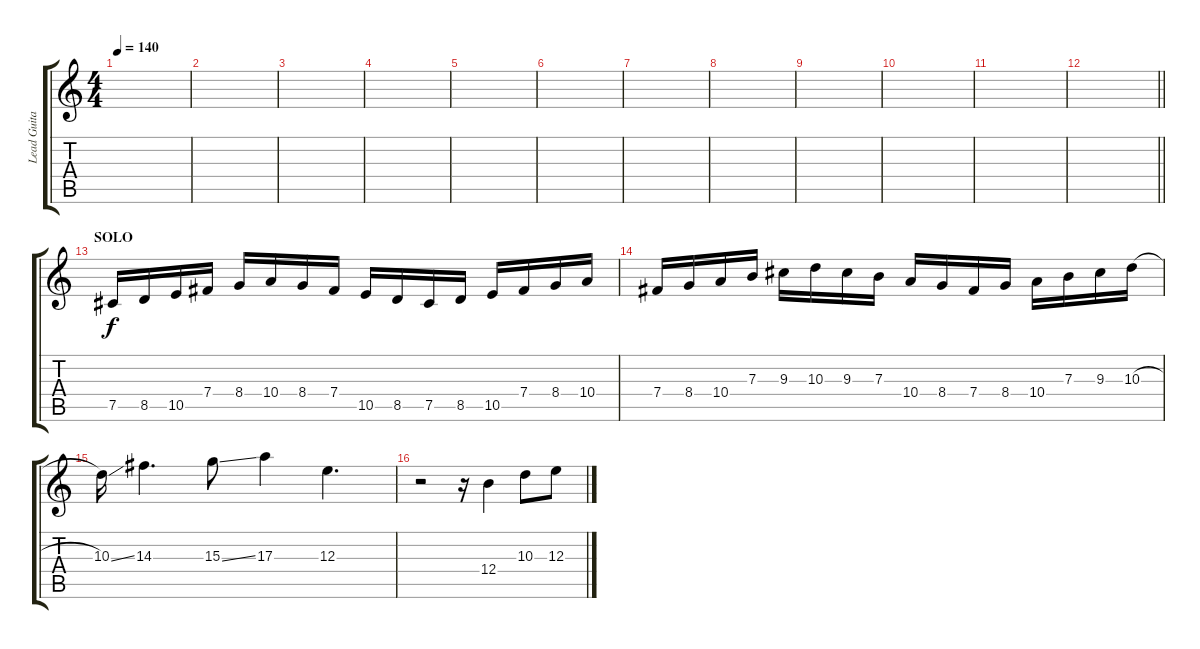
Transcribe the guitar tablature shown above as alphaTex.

\track ("Lead Guitar" "Lead Guita") {instrument distortionguitar}
\staff {score tabs}
\tuning (Db4 Ab3 E3 B2 Gb2 B1) {hide}
\ts (4 4)
\tempo 140
\clef g2
\ks c
|
|
|
|
|
|
|
|
|
|
|
\barLineRight lightlight
|
\section ("" "SOLO")
7.5.16 8.5.16 10.5.16 7.4.16 8.4.16 10.4.16 8.4.16 7.4.16 10.5.16 8.5.16 7.5.16 8.5.16 10.5.16 7.4.16 8.4.16 10.4.16 |
7.4.16 8.4.16 10.4.16 7.3.16 9.3.16 10.3.16 9.3.16 7.3.16 10.4.16 8.4.16 7.4.16 8.4.16 10.4.16 7.3.16 9.3.16 10.3{h}.16 |
10.3{ss}.16 14.3.4{d} 15.3{ss}.8 17.3.4 12.3.4{d} |
r.2 r.16 12.4.4 10.3.8 12.3.8
